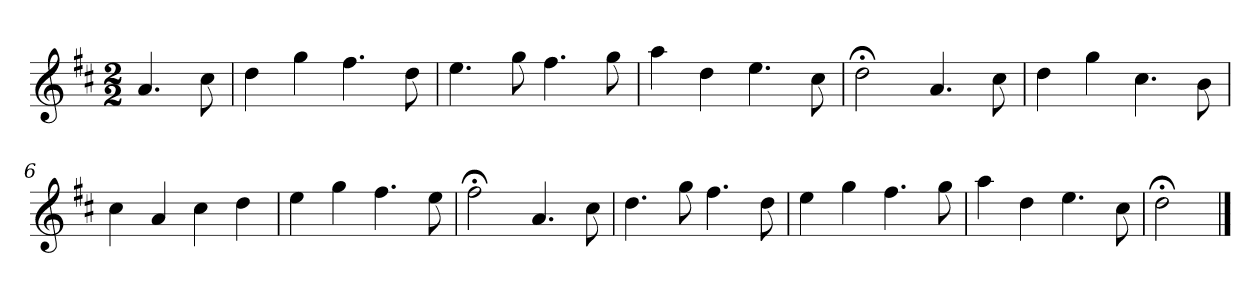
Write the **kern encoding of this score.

**kern
*part1
*staff1
*k[f#c#]
*D:
*M2/2
*MM120
=
4.a
8cc#
=1
4dd
4gg
4.ff#
8dd
=2
4.ee
8gg
4.ff#
8gg
=3
4aa
4dd
4.ee
8cc#
=4
2dd;<
4.a
8cc#
=5
4dd
4gg
4.cc#
8b
=6
4cc#
4a
4cc#
4dd
=7
4ee
4gg
4.ff#
8ee
=8
2ff#;<
4.a
8cc#
=9
4.dd
8gg
4.ff#
8dd
=10
4ee
4gg
4.ff#
8gg
=11
4aa
4dd
4.ee
8cc#
=12
2dd;<
==
*-
